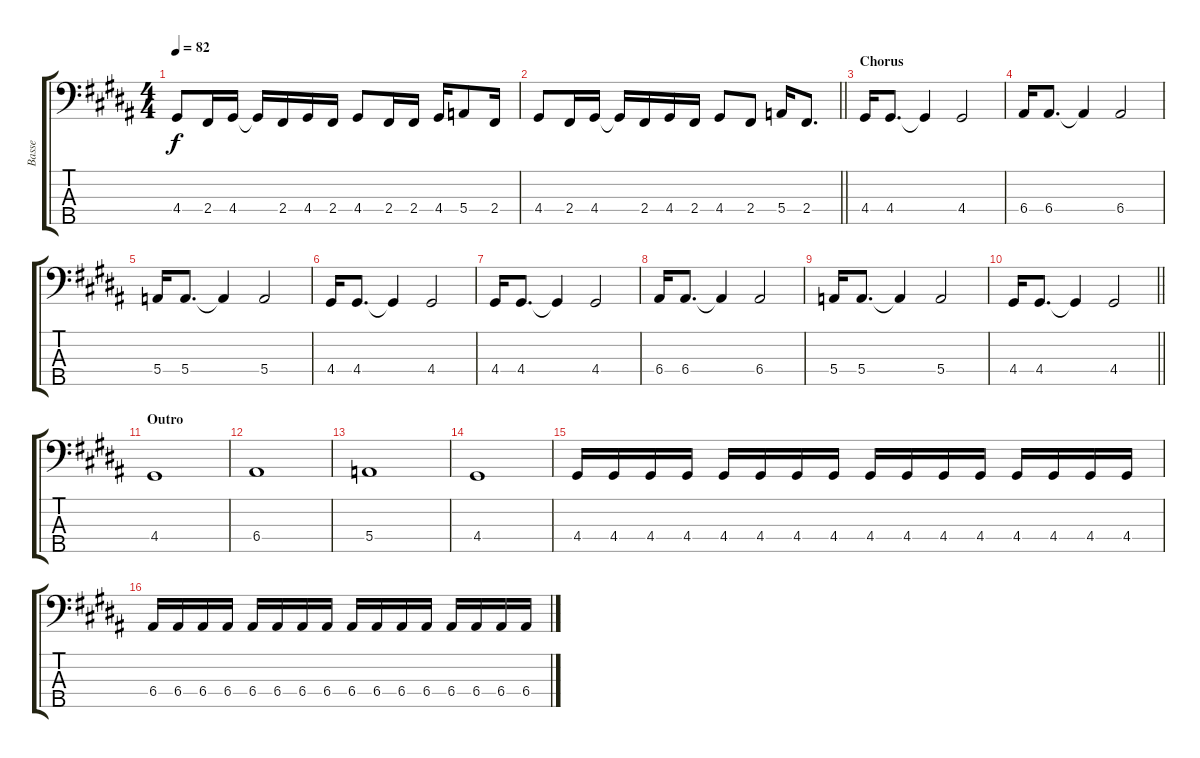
\track ("Basse" "Basse") {instrument electricbassfinger}
\staff {score tabs}
\tuning (G2 D2 A1 E1 B0) {hide}
\ts (4 4)
\tempo 82
\clef f4
\ks b
4.4.8{dy f} 2.4.16 4.4.16 4.4{t}.16 2.4.16 4.4.16 2.4.16 4.4.8 2.4.16 2.4.16 4.4.16 5.4.8 2.4.16 |
\barLineRight lightlight
4.4.8 2.4.16 4.4.16 4.4{t}.16 2.4.16 4.4.16 2.4.16 4.4.8 2.4.8 5.4.16 2.4.8{d} |
\section ("" "Chorus")
4.4.16 4.4.8{d} 4.4{t}.4 4.4.2 |
6.4.16 6.4.8{d} 6.4{t}.4 6.4.2 |
5.4.16 5.4.8{d} 5.4{t}.4 5.4.2 |
4.4.16 4.4.8{d} 4.4{t}.4 4.4.2 |
4.4.16 4.4.8{d} 4.4{t}.4 4.4.2 |
6.4.16 6.4.8{d} 6.4{t}.4 6.4.2 |
5.4.16 5.4.8{d} 5.4{t}.4 5.4.2 |
\barLineRight lightlight
4.4.16 4.4.8{d} 4.4{t}.4 4.4.2 |
\section ("" "Outro")
4.4.1 |
6.4.1 |
5.4.1 |
4.4.1 |
4.4.16 4.4.16 4.4.16 4.4.16 4.4.16 4.4.16 4.4.16 4.4.16 4.4.16 4.4.16 4.4.16 4.4.16 4.4.16 4.4.16 4.4.16 4.4.16 |
6.4.16 6.4.16 6.4.16 6.4.16 6.4.16 6.4.16 6.4.16 6.4.16 6.4.16 6.4.16 6.4.16 6.4.16 6.4.16 6.4.16 6.4.16 6.4.16
